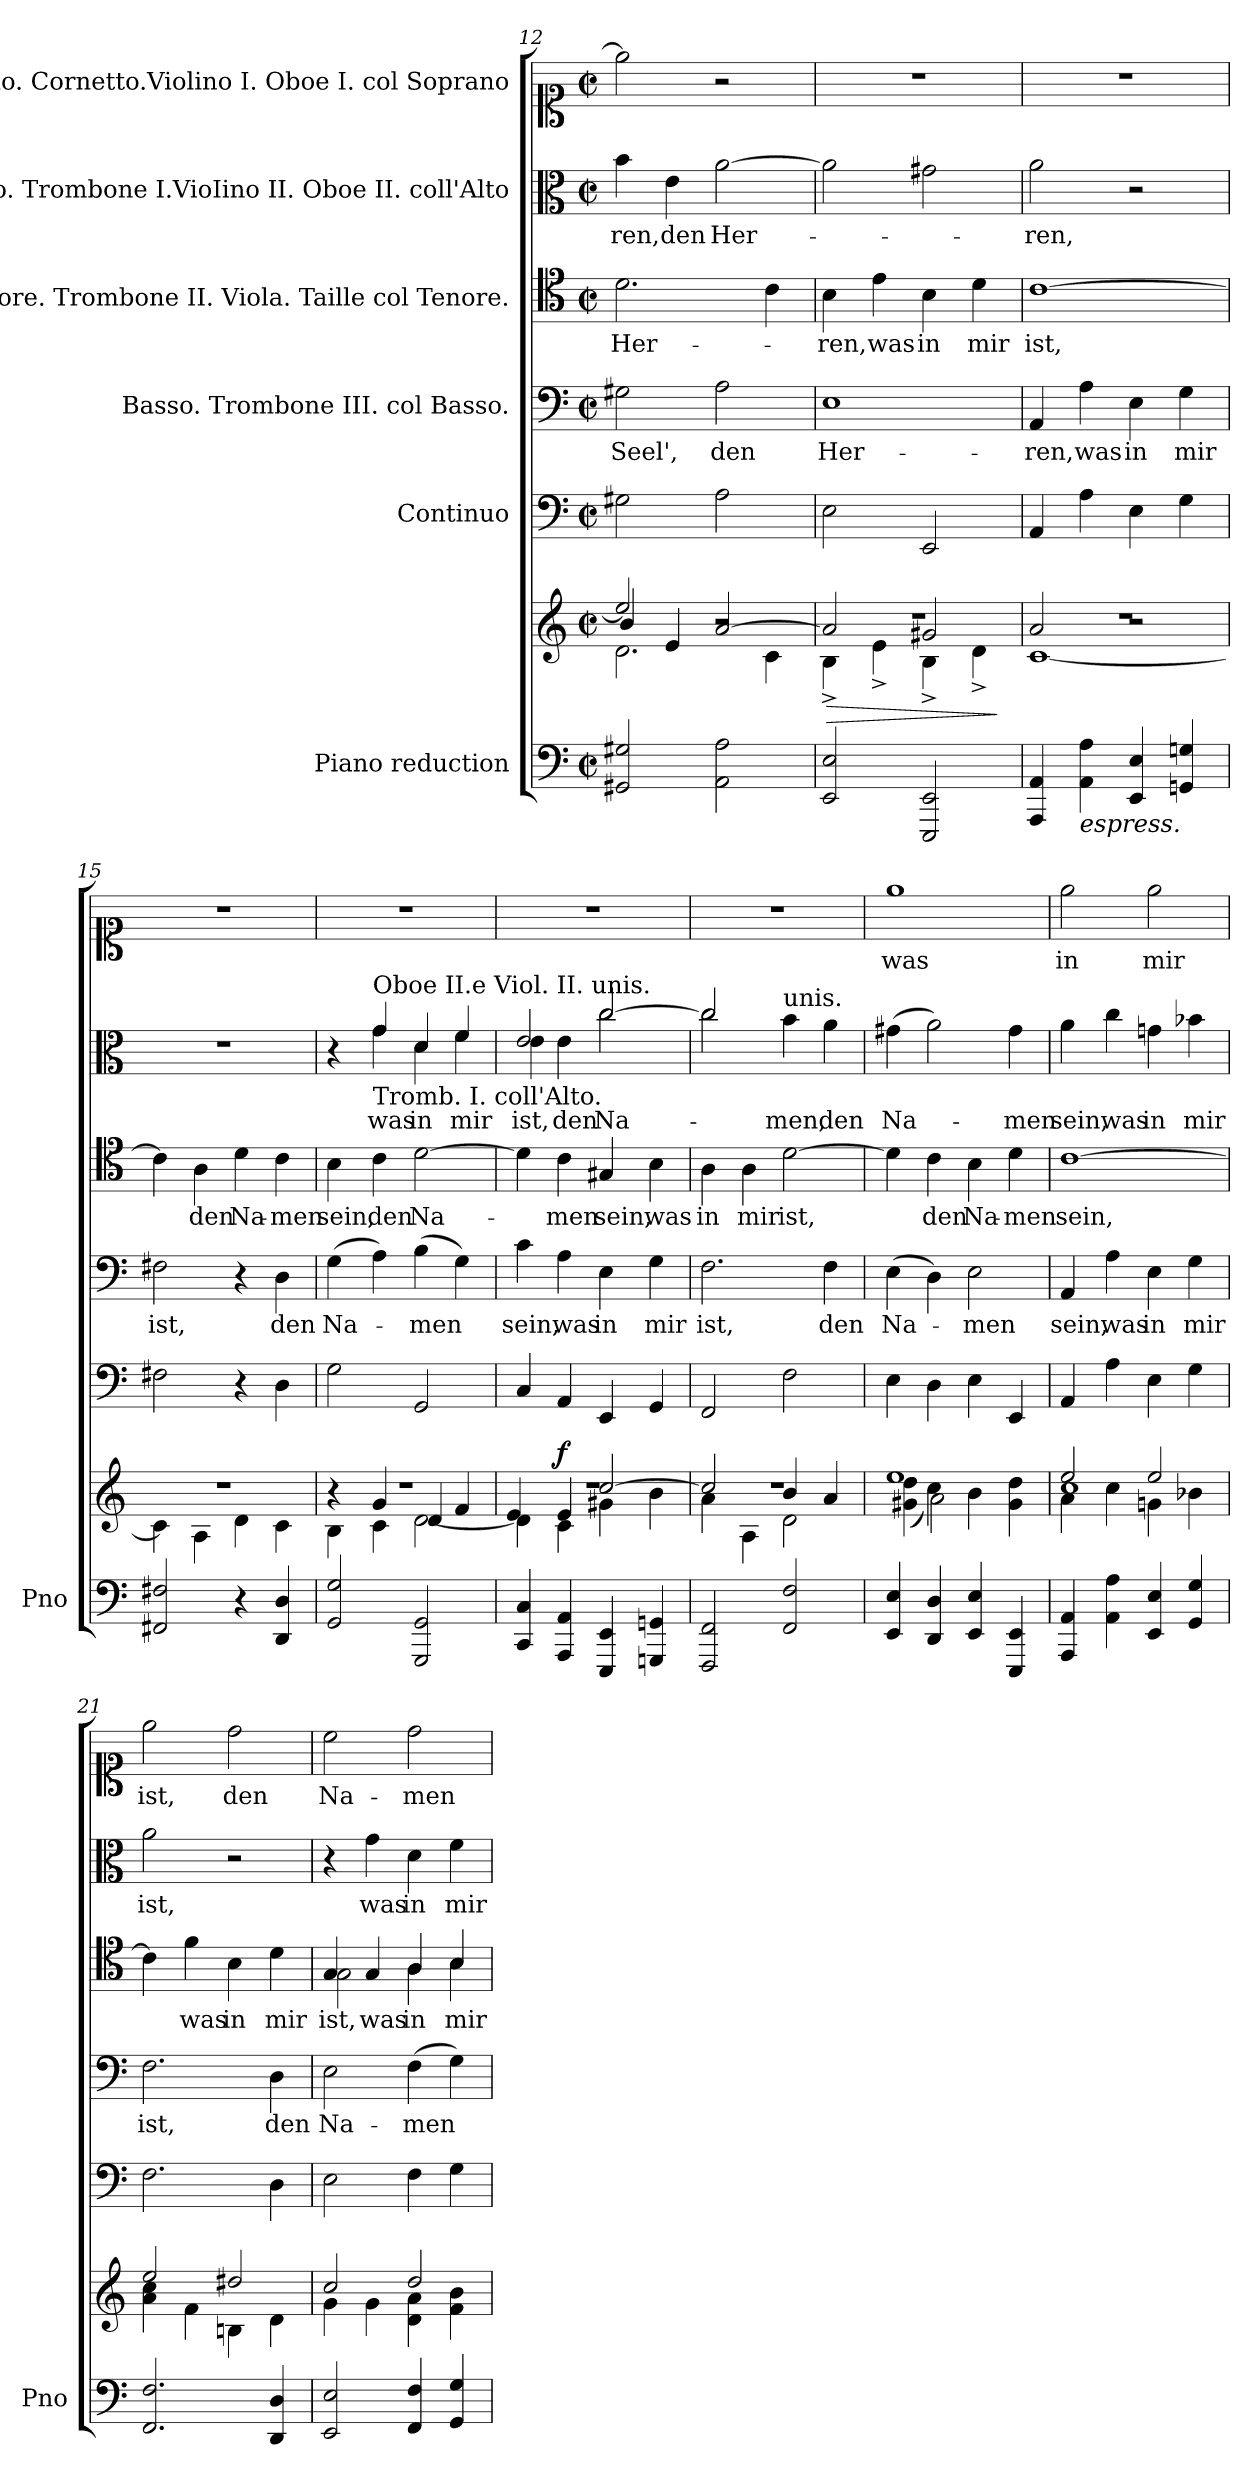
**kern	**kern	**dynam	**kern	**kern	**text	**kern	**text	**kern	**text	**kern	**text
*part6	*part6	*part6	*part5	*part4	*part4	*part3	*part3	*part2	*part2	*part1	*part1
*staff7	*staff6	*staff6/7	*staff5	*staff4	*staff4	*staff3	*staff3	*staff2	*staff2	*staff1	*staff1
*I"Piano reduction	*	*	*I"Continuo	*I"Basso. Trombone III. col Basso.	*	*I"Tenore.  Trombone II. Viola. Taille col Tenore.	*	*I"Alto. Trombone I.VioIino II. Oboe II. coll'Alto	*	*I"Soprano. Cornetto.Violino I. Oboe I. col Soprano	*
*I'Pno	*	*	*	*	*	*	*	*	*	*	*
*clefF4	*clefG2	*	*clefF4	*clefF4	*	*clefC4	*	*clefC3	*	*clefC1	*
*k[]	*k[]	*	*k[]	*k[]	*	*k[]	*	*k[]	*	*k[]	*
*M2/2	*M2/2	*	*M2/2	*M2/2	*	*M2/2	*	*M2/2	*	*M2/2	*
*met(c|)	*met(c|)	*	*met(c|)	*met(c|)	*	*met(c|)	*	*met(c|)	*	*met(c|)	*
=12	=12	=12	=12	=12	=12	=12	=12	=12	=12	=12	=12
*	*^	*	*	*	*	*	*	*	*	*	*
*	*	*^	*	*	*	*	*	*	*	*	*	*
!	!	!	!	!	!	!	!LO:LY:b	!	!LO:LY:b	!	!LO:LY:b	!	!
2GG#X/ 2G#X/	2ee/]	2.d\	4b/	.	2G#X\	2G#X\	Seel',	2.d\	Her-	4b\	-ren,	2ee\]	.
!	!	!	!	!	!	!	!	!	!	!	!LO:LY:b	!	!
.	.	.	4e/	.	.	.	.	.	.	4e\	den	.	.
!	!	!	!	!	!	!	!LO:LY:b	!	!	!	!LO:LY:b	!	!
2AA\ 2A\	2r	.	[2a/	.	2A\	2A\	den	.	.	[2a\	Her-	2r	.
.	.	4c\	.	.	.	.	.	4c\	.	.	.	.	.
=13	=13	=13	=13	=13	=13	=13	=13	=13	=13	=13	=13	=13	=13
!	!	!	!	!LO:HP:b	!	!	!LO:LY:b	!	!LO:LY:b	!	!	!	!
2EE/ 2E/	1r	4B^\	2a/]	>	2E\	1E	Her-	4B\	-ren,	2a\]	.	1r	.
!	!	!	!	!	!	!	!	!	!LO:LY:b	!	!	!	!
.	.	4e^\	.	.	.	.	.	4e\	was	.	.	.	.
!	!	!	!	!	!	!	!	!	!LO:LY:b	!	!	!	!
2EEE/ 2EE/	.	4B^\	2g#X/	.	2EE/	.	.	4B\	in	2g#X\	.	.	.
!	!	!	!	!	!	!	!	!	!LO:LY:b	!	!	!	!
.	.	4d^\	.	.	.	.	.	4d\	mir	.	.	.	.
*	*v	*v	*v	*	*	*	*	*	*	*	*	*	*
.	.	]	.	.	.	.	.	.	.	.	.
=14	=14	=14	=14	=14	=14	=14	=14	=14	=14	=14	=14
*	*^	*	*	*	*	*	*	*	*	*	*
*	*	*^	*	*	*	*	*	*	*	*	*	*
!	!	!	!	!	!	!	!LO:LY:b	!	!LO:LY:b	!	!LO:LY:b	!	!
4AAA/ 4AA/	1r	[1c	2a/	.	4AA/	4AA/	-ren,	[1c	-ist,	2a\	-ren,	1r	.
!LO:TX:b:i:t=espress.	!	!	!	!	!	!	!	!	!	!	!	!	!
!	!	!	!	!	!	!	!LO:LY:b	!	!	!	!	!	!
4AA\ 4A\	.	.	.	.	4A\	4A\	was	.	.	.	.	.	.
!	!	!	!	!	!	!	!LO:LY:b	!	!	!	!	!	!
4EE/ 4E/	.	.	2r	.	4E\	4E\	in	.	.	2r	.	.	.
!	!	!	!	!	!	!	!LO:LY:b	!	!	!	!	!	!
4GGn/ 4Gn/	.	.	.	.	4G\	4G\	mir	.	.	.	.	.	.
!!LO:PB:g=z
=15	=15	=15	=15	=15	=15	=15	=15	=15	=15	=15	=15	=15	=15
!	!	!	!	!	!	!	!LO:LY:b	!	!	!	!	!	!
2FF#X/ 2F#X/	1r	4c\]	1r	.	2F#X\	2F#X\	ist,	4c\]	.	1r	.	1r	.
!	!	!	!	!	!	!	!	!	!LO:LY:b	!	!	!	!
.	.	4A\	.	.	.	.	.	4A\	den	.	.	.	.
!	!	!	!	!	!	!	!	!	!LO:LY:b	!	!	!	!
4r	.	4d\	.	.	4r	4r	.	4d\	Na-	.	.	.	.
!	!	!	!	!	!	!	!LO:LY:b	!	!LO:LY:b	!	!	!	!
4DD/ 4D/	.	4c\	.	.	4D\	4D\	den	4c\	-men	.	.	.	.
=16	=16	=16	=16	=16	=16	=16	=16	=16	=16	=16	=16	=16	=16
!	!	!	!	!	!	!	!LO:LY:b	!	!LO:LY:b	!	!	!	!
*	*	*	*	*	*	*	*	*	*	*^	*	*	*
2GG/ 2G/	1r	4B\	4r	.	2G\	(4G\	Na-	4B\	sein,	4r	4ryy	.	1r	.
!	!	!	!	!	!	!	!	!	!	!LO:TX:a:t=Oboe II.e Viol. II. unis.	!	!	!	!
!	!	!	!	!	!	!	!	!	!	!LO:TX:b:t=Tromb. I. coll'Alto.	!	!	!	!
!	!	!	!	!	!	!	!	!	!LO:LY:b	!	!	!LO:LY:b	!	!
.	.	4c\	4g/	.	.	4A\)	.	4c\	den	4g/	4g\	was	.	.
!	!	!	!	!	!	!	!LO:LY:b	!	!LO:LY:b	!	!	!LO:LY:b	!	!
2GGG/ 2GG/	.	[2d\	4d/	.	2GG/	(4B\	-men	[2d\	Na-	4d/	4d\	in	.	.
!	!	!	!	!	!	!	!	!	!	!	!	!LO:LY:b	!	!
.	.	.	4f/	.	.	4G\)	.	.	.	4f/	4f\	mir	.	.
=17	=17	=17	=17	=17	=17	=17	=17	=17	=17	=17	=17	=17	=17	=17
!	!	!	!	!	!	!	!LO:LY:b	!	!	!	!	!LO:LY:b	!	!
4CC/ 4C/	1r	4d\]	4e/	.	4C/	4c\	sein,	4d\]	.	2e/	4e\	ist,	1r	.
!	!	!	!	!LO:DY:a	!	!	!LO:LY:b	!	!LO:LY:b	!	!	!LO:LY:b	!	!
4AAA/ 4AA/	.	4c\	4e/	f	4AA/	4A\	was	4c\	-men	.	4e\	den	.	.
!	!	!	!	!	!	!	!LO:LY:b	!	!LO:LY:b	!	!	!LO:LY:b	!	!
4EEE/ 4EE/	.	4g#X\	[2cc/	.	4EE/	4E\	in	4G#X/	sein,	[2cc/	2cc\	Na-	.	.
!	!	!	!	!	!	!	!LO:LY:b	!	!LO:LY:b	!	!	!	!	!
4GGGn/ 4GGn/	.	4b\	.	.	4GG/	4G\	mir	4B\	was	.	.	.	.	.
=18	=18	=18	=18	=18	=18	=18	=18	=18	=18	=18	=18	=18	=18	=18
!	!	!	!	!	!	!	!LO:LY:b	!	!LO:LY:b	!	!	!	!	!
2FFF/ 2FF/	1r	4a\	2cc/]	.	2FF/	2.F\	ist,	4A\	in	2cc/]	2cc\	.	1r	.
!	!	!	!	!	!	!	!	!	!LO:LY:b	!	!	!	!	!
.	.	4A\	.	.	.	.	.	4A\	mir	.	.	.	.	.
!	!	!	!	!	!	!	!	!	!	!LO:TX:a:t=unis.	!	!	!	!
!	!	!	!	!	!	!	!	!	!LO:LY:b	!	!	!LO:LY:b	!	!
2FF/ 2F/	.	2d\	4b/	.	2F\	.	.	[2d\	ist,	4b\	2ryy	-men,	.	.
!	!	!	!	!	!	!	!LO:LY:b	!	!	!	!	!LO:LY:b	!	!
.	.	.	4a/	.	.	4F\	den	.	.	4a\	.	den	.	.
*	*	*	*	*	*	*	*	*	*	*v	*v	*	*	*
=19	=19	=19	=19	=19	=19	=19	=19	=19	=19	=19	=19	=19	=19
!	!	!	!	!	!	!	!LO:LY:b	!	!	!	!LO:LY:b	!	!LO:LY:b
4EE/ 4E/	1ee	(4g#X\ 4dd\	4ryy	.	4E\	(4E\	Na-	4d\]	.	(4g#X\	Na-	1ee	was
!	!	!	!	!	!	!	!	!	!LO:LY:b	!	!	!	!
4DD/ 4D/	.	4cc\)	2a\	.	4D\	4D\)	.	4c\	den	2a\)	.	.	.
!	!	!	!	!	!	!	!LO:LY:b	!	!LO:LY:b	!	!	!	!
4EE/ 4E/	.	4b\	.	.	4E\	2E\	-men	4B\	Na-	.	.	.	.
!	!	!	!	!	!	!	!	!	!LO:LY:b	!	!LO:LY:b	!	!
4EEE/ 4EE/	.	4g#\ 4dd\	4ryy	.	4EE/	.	.	4d\	-men	4g#\	-men	.	.
=20	=20	=20	=20	=20	=20	=20	=20	=20	=20	=20	=20	=20	=20
!	!	!	!	!	!	!	!LO:LY:b	!	!LO:LY:b	!	!LO:LY:b	!	!LO:LY:b
4AAA/ 4AA/	2ee/	4a\	1cc	.	4AA/	4AA/	sein,	[1c	sein,	4a\	sein,	2ee\	in
!	!	!	!	!	!	!	!LO:LY:b	!	!	!	!LO:LY:b	!	!
4AA\ 4A\	.	4cc\	.	.	4A\	4A\	was	.	.	4cc\	was	.	.
!	!	!	!	!	!	!	!LO:LY:b	!	!	!	!LO:LY:b	!	!LO:LY:b
4EE/ 4E/	2ee/	4gn\	.	.	4E\	4E\	in	.	.	4gn\	in	2ee\	mir
!	!	!	!	!	!	!	!LO:LY:b	!	!	!	!LO:LY:b	!	!
4GG/ 4G/	.	4b-X\	.	.	4G\	4G\	mir	.	.	4b-X\	mir	.	.
*	*	*v	*v	*	*	*	*	*	*	*	*	*	*
=21	=21	=21	=21	=21	=21	=21	=21	=21	=21	=21	=21	=21
!	!	!	!	!	!	!LO:LY:b	!	!	!	!LO:LY:b	!	!LO:LY:b
2.FF/ 2.F/	2ee/	4a\ 4cc\	.	2.F\	2.F\	ist,	4c\]	.	2a\	ist,	2ee\	ist,
!	!	!	!	!	!	!	!	!LO:LY:b	!	!	!	!
.	.	4f\	.	.	.	.	4f\	was	.	.	.	.
!	!	!	!	!	!	!	!	!LO:LY:b	!	!	!	!LO:LY:b
.	2dd#X/	4Bn\	.	.	.	.	4B\	in	2r	.	2dd\	den
!	!	!	!	!	!	!LO:LY:b	!	!LO:LY:b	!	!	!	!
4DD/ 4D/	.	4d\	.	4D\	4D\	den	4d\	mir	.	.	.	.
=22	=22	=22	=22	=22	=22	=22	=22	=22	=22	=22	=22	=22
!	!	!	!	!	!	!	!LO:TX:a:t=Viola e Taille.	!	!	!	!	!
!	!	!	!	!	!	!LO:LY:b	!	!LO:LY:b	!	!	!	!LO:LY:b
*	*	*	*	*	*	*	*^	*	*	*	*	*
2EE/ 2E/	2cc/	4g\	.	2E\	2E\	Na-	4G/	2G\	ist,	4r	.	2cc\	Na-
!	!	!	!	!	!	!	!	!	!LO:LY:b	!	!LO:LY:b	!	!
.	.	4g\	.	.	.	.	4G/	.	was	4g\	was	.	.
!	!	!	!	!	!	!LO:LY:b	!	!	!LO:LY:b	!	!LO:LY:b	!	!LO:LY:b
4FF/ 4F/	2dd/	4d\ 4a\	.	4F\	(4F\	-men	4A/	4A\	in	4d\	in	2dd\	-men
!	!	!	!	!	!	!	!	!	!LO:LY:b	!	!LO:LY:b	!	!
4GG/ 4G/	.	4f\ 4b\	.	4G\	4G\)	.	4B/	4B\	mir	4f\	mir	.	.
*	*v	*v	*	*	*	*	*v	*v	*	*	*	*	*
=	=	=	=	=	=	=	=	=	=	=	=
*-	*-	*-	*-	*-	*-	*-	*-	*-	*-	*-	*-
